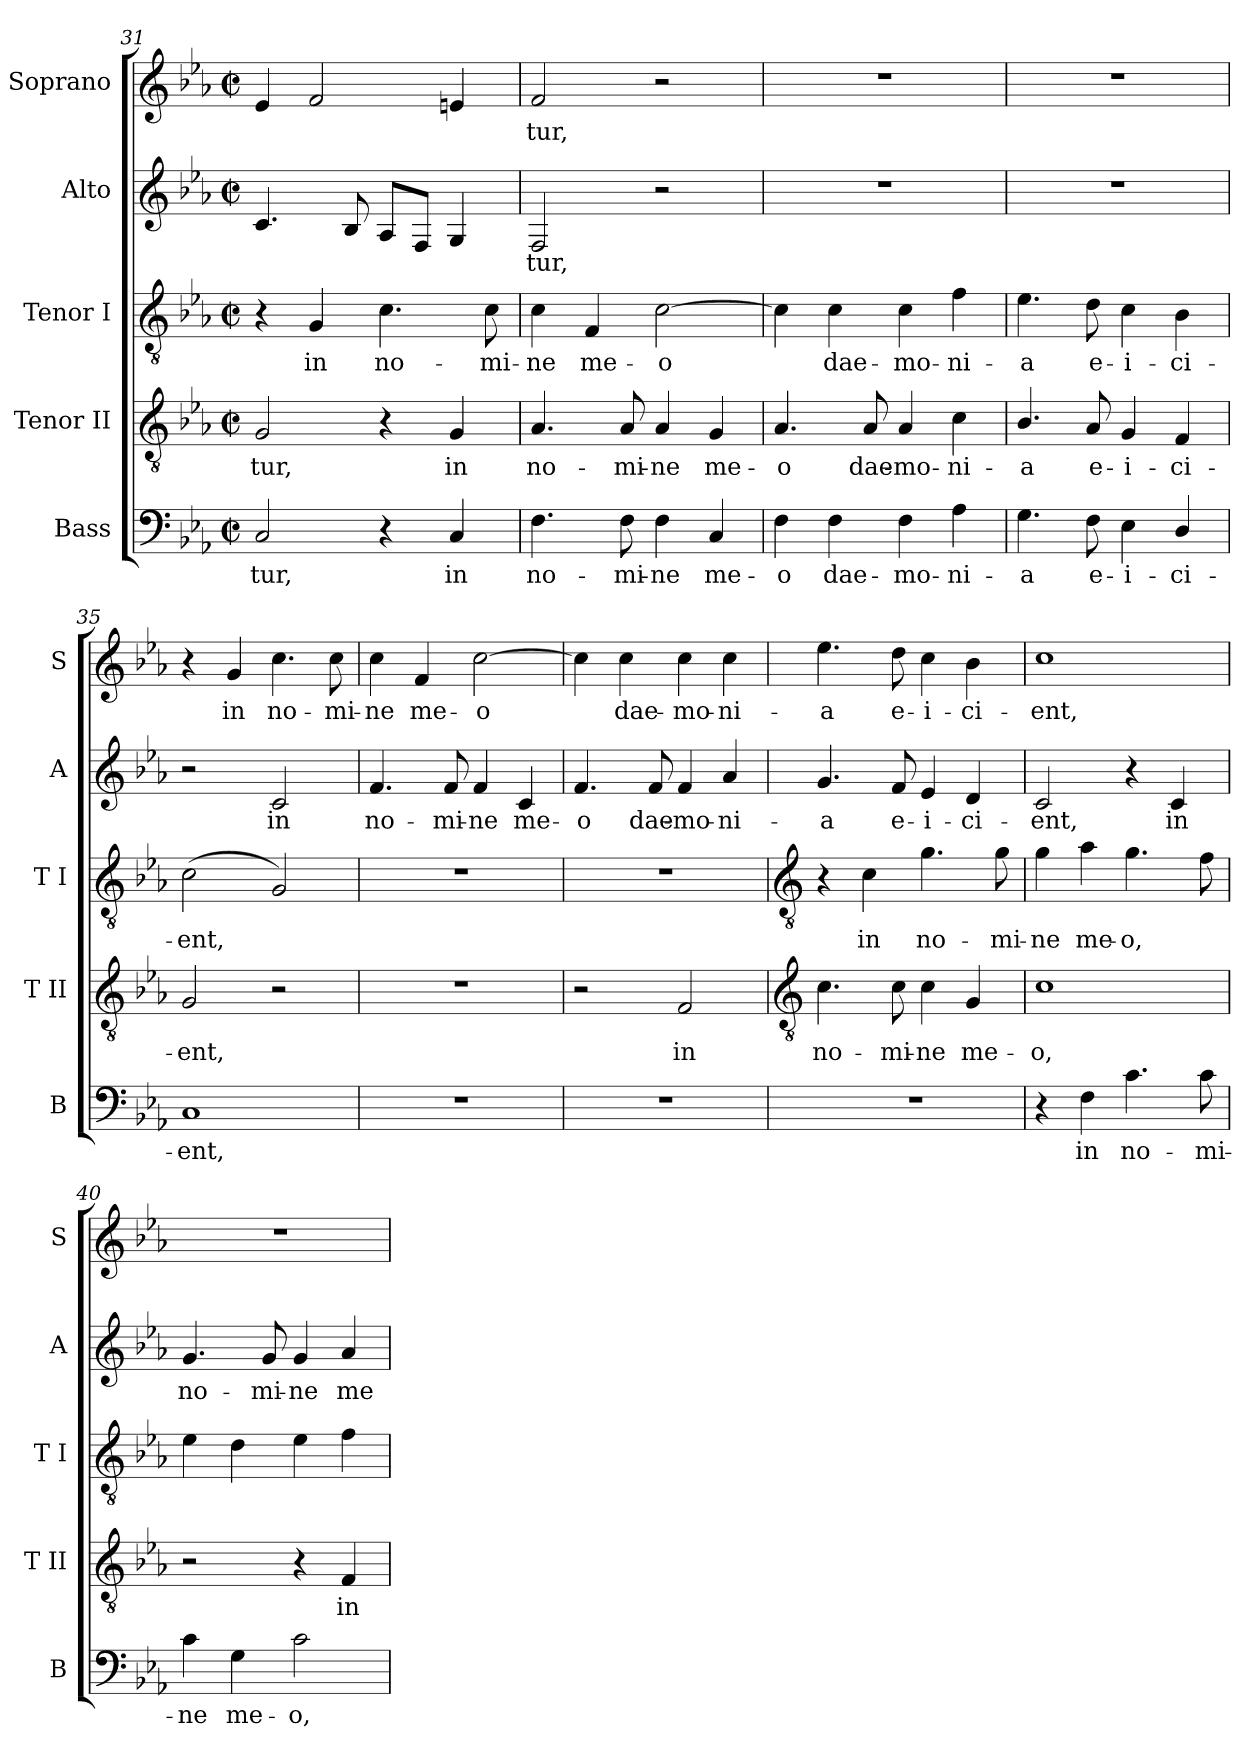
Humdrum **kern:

**kern	**text	**kern	**text	**kern	**text	**kern	**text	**kern	**text
*part5	*part5	*part4	*part4	*part3	*part3	*part2	*part2	*part1	*part1
*staff5	*staff5	*staff4	*staff4	*staff3	*staff3	*staff2	*staff2	*staff1	*staff1
*I"Bass	*	*I"Tenor II	*	*I"Tenor I	*	*I"Alto	*	*I"Soprano	*
*I'B	*	*I'T II	*	*I'T I	*	*I'A	*	*I'S	*
!!LO:LB:g=z
*clefF4	*	*clefGv2	*	*clefGv2	*	*clefG2	*	*clefG2	*
*k[b-e-a-]	*	*k[b-e-a-]	*	*k[b-e-a-]	*	*k[b-e-a-]	*	*k[b-e-a-]	*
*E-:	*	*E-:	*	*E-:	*	*E-:	*	*E-:	*
*M2/2	*	*M2/2	*	*M2/2	*	*M2/2	*	*M2/2	*
*met(c|)	*	*met(c|)	*	*met(c|)	*	*met(c|)	*	*met(c|)	*
=31	=31	=31	=31	=31	=31	=31	=31	=31	=31
!	!LO:LY:b	!	!LO:LY:b	!	!	!	!	!	!
2C	-tur,	2G	tur,	4r	.	4.c	.	4e-	.
!	!	!	!	!	!LO:LY:b	!	!	!	!
.	.	.	.	4G	in	.	.	2f	.
.	.	.	.	.	.	8B-	.	.	.
!	!	!	!	!	!LO:LY:b	!	!	!	!
4r	.	4r	.	4.c	no-	8A-L	.	.	.
.	.	.	.	.	.	8FJ	.	.	.
!	!LO:LY:b	!	!LO:LY:b	!	!	!	!	!	!
4C	in	4G	in	.	.	4G	.	4en	.
!	!	!	!	!	!LO:LY:b	!	!	!	!
.	.	.	.	8c	-mi-	.	.	.	.
=32	=32	=32	=32	=32	=32	=32	=32	=32	=32
!	!LO:LY:b	!	!LO:LY:b	!	!LO:LY:b	!	!LO:LY:b	!	!LO:LY:b
4.F	no-	4.A-	no-	4c	-ne	2F	tur,	2f	tur,
!	!	!	!	!	!LO:LY:b	!	!	!	!
.	.	.	.	4F	me-	.	.	.	.
!	!LO:LY:b	!	!LO:LY:b	!	!	!	!	!	!
8F	-mi-	8A-	-mi-	.	.	.	.	.	.
!	!LO:LY:b	!	!LO:LY:b	!	!LO:LY:b	!	!	!	!
4F	-ne	4A-	-ne	[2c	-o	2r	.	2r	.
!	!LO:LY:b	!	!LO:LY:b	!	!	!	!	!	!
4C	me-	4G	me-	.	.	.	.	.	.
=33	=33	=33	=33	=33	=33	=33	=33	=33	=33
!	!LO:LY:b	!	!LO:LY:b	!	!	!	!	!	!
4F	-o	4.A-	-o	4c]	.	1r	.	1r	.
!	!LO:LY:b	!	!	!	!LO:LY:b	!	!	!	!
4F	dae-	.	.	4c	dae-	.	.	.	.
!	!	!	!LO:LY:b	!	!	!	!	!	!
.	.	8A-	dae-	.	.	.	.	.	.
!	!LO:LY:b	!	!LO:LY:b	!	!LO:LY:b	!	!	!	!
4F	-mo-	4A-	-mo-	4c	-mo-	.	.	.	.
!	!LO:LY:b	!	!LO:LY:b	!	!LO:LY:b	!	!	!	!
4A-	-ni-	4c	-ni-	4f	-ni-	.	.	.	.
=34	=34	=34	=34	=34	=34	=34	=34	=34	=34
!	!LO:LY:b	!	!LO:LY:b	!	!LO:LY:b	!	!	!	!
4.G	-a	4.B-/	-a	4.e-	-a	1r	.	1r	.
!	!LO:LY:b	!	!LO:LY:b	!	!LO:LY:b	!	!	!	!
8F	e-	8A-	e-	8d	e-	.	.	.	.
!	!LO:LY:b	!	!LO:LY:b	!	!LO:LY:b	!	!	!	!
4E-	-i-	4G	-i-	4c	-i-	.	.	.	.
!	!LO:LY:b	!	!LO:LY:b	!	!LO:LY:b	!	!	!	!
4D/	-ci-	4F	-ci-	4B-	-ci-	.	.	.	.
=35	=35	=35	=35	=35	=35	=35	=35	=35	=35
!	!LO:LY:b	!	!LO:LY:b	!	!LO:LY:b	!	!	!	!
1C	-ent,	2G	-ent,	(<2c	-ent,	2r	.	4r	.
!	!	!	!	!	!	!	!	!	!LO:LY:b
.	.	.	.	.	.	.	.	4g	in
!	!	!	!	!	!	!	!LO:LY:b	!	!LO:LY:b
.	.	2r	.	2G)	.	2c	in	4.cc	no-
!	!	!	!	!	!	!	!	!	!LO:LY:b
.	.	.	.	.	.	.	.	8cc	-mi-
=36	=36	=36	=36	=36	=36	=36	=36	=36	=36
!	!	!	!	!	!	!	!LO:LY:b	!	!LO:LY:b
1r	.	1r	.	1r	.	4.f	no-	4cc	-ne
!	!	!	!	!	!	!	!	!	!LO:LY:b
.	.	.	.	.	.	.	.	4f	me-
!	!	!	!	!	!	!	!LO:LY:b	!	!
.	.	.	.	.	.	8f	-mi-	.	.
!	!	!	!	!	!	!	!LO:LY:b	!	!LO:LY:b
.	.	.	.	.	.	4f	-ne	[2cc	-o
!	!	!	!	!	!	!	!LO:LY:b	!	!
.	.	.	.	.	.	4c	me-	.	.
=37	=37	=37	=37	=37	=37	=37	=37	=37	=37
!	!	!	!	!	!	!	!LO:LY:b	!	!
1r	.	2r	.	1r	.	4.f	-o	4cc]	.
!	!	!	!	!	!	!	!	!	!LO:LY:b
.	.	.	.	.	.	.	.	4cc	dae-
!	!	!	!	!	!	!	!LO:LY:b	!	!
.	.	.	.	.	.	8f	dae-	.	.
!	!	!	!LO:LY:b	!	!	!	!LO:LY:b	!	!LO:LY:b
.	.	2F	in	.	.	4f	-mo-	4cc	-mo-
!	!	!	!	!	!	!	!LO:LY:b	!	!LO:LY:b
.	.	.	.	.	.	4a-	-ni-	4cc	-ni-
!!LO:LB:g=z
=38	=38	=38	=38	=38	=38	=38	=38	=38	=38
*	*	*clefGv2	*	*clefGv2	*	*	*	*	*
!	!	!	!LO:LY:b	!	!	!	!LO:LY:b	!	!LO:LY:b
1r	.	4.c	no-	4r	.	4.g	-a	4.ee-	-a
!	!	!	!	!	!LO:LY:b	!	!	!	!
.	.	.	.	4c	in	.	.	.	.
!	!	!	!LO:LY:b	!	!	!	!LO:LY:b	!	!LO:LY:b
.	.	8c	-mi-	.	.	8f	e-	8dd	e-
!	!	!	!LO:LY:b	!	!LO:LY:b	!	!LO:LY:b	!	!LO:LY:b
.	.	4c	-ne	4.g	no-	4e-	-i-	4cc	-i-
!	!	!	!LO:LY:b	!	!	!	!LO:LY:b	!	!LO:LY:b
.	.	4G	me-	.	.	4d	-ci-	4b-	-ci-
!	!	!	!	!	!LO:LY:b	!	!	!	!
.	.	.	.	8g	-mi-	.	.	.	.
=39	=39	=39	=39	=39	=39	=39	=39	=39	=39
!	!	!	!LO:LY:b	!	!LO:LY:b	!	!LO:LY:b	!	!LO:LY:b
4r	.	1c	-o,	4g	-ne	2c	-ent,	1cc	-ent,
!	!LO:LY:b	!	!	!	!LO:LY:b	!	!	!	!
4F	in	.	.	4a-	me-	.	.	.	.
!	!LO:LY:b	!	!	!	!LO:LY:b	!	!	!	!
4.c	no-	.	.	4.g	-o,	4r	.	.	.
!	!	!	!	!	!	!	!LO:LY:b	!	!
.	.	.	.	.	.	4c	in	.	.
!	!LO:LY:b	!	!	!	!	!	!	!	!
8c	-mi-	.	.	8f	.	.	.	.	.
=40	=40	=40	=40	=40	=40	=40	=40	=40	=40
!	!LO:LY:b	!	!	!	!	!	!LO:LY:b	!	!
4c	-ne	2r	.	4e-	.	4.g	no-	1r	.
!	!LO:LY:b	!	!	!	!	!	!	!	!
4G	me-	.	.	4d	.	.	.	.	.
!	!	!	!	!	!	!	!LO:LY:b	!	!
.	.	.	.	.	.	8g	-mi-	.	.
!	!LO:LY:b	!	!	!	!	!	!LO:LY:b	!	!
2c	-o,	4r	.	4e-	.	4g	-ne	.	.
!	!	!	!LO:LY:b	!	!	!	!LO:LY:b	!	!
.	.	4F	in	4f	.	4a-	me-	.	.
=	=	=	=	=	=	=	=	=	=
*-	*-	*-	*-	*-	*-	*-	*-	*-	*-
